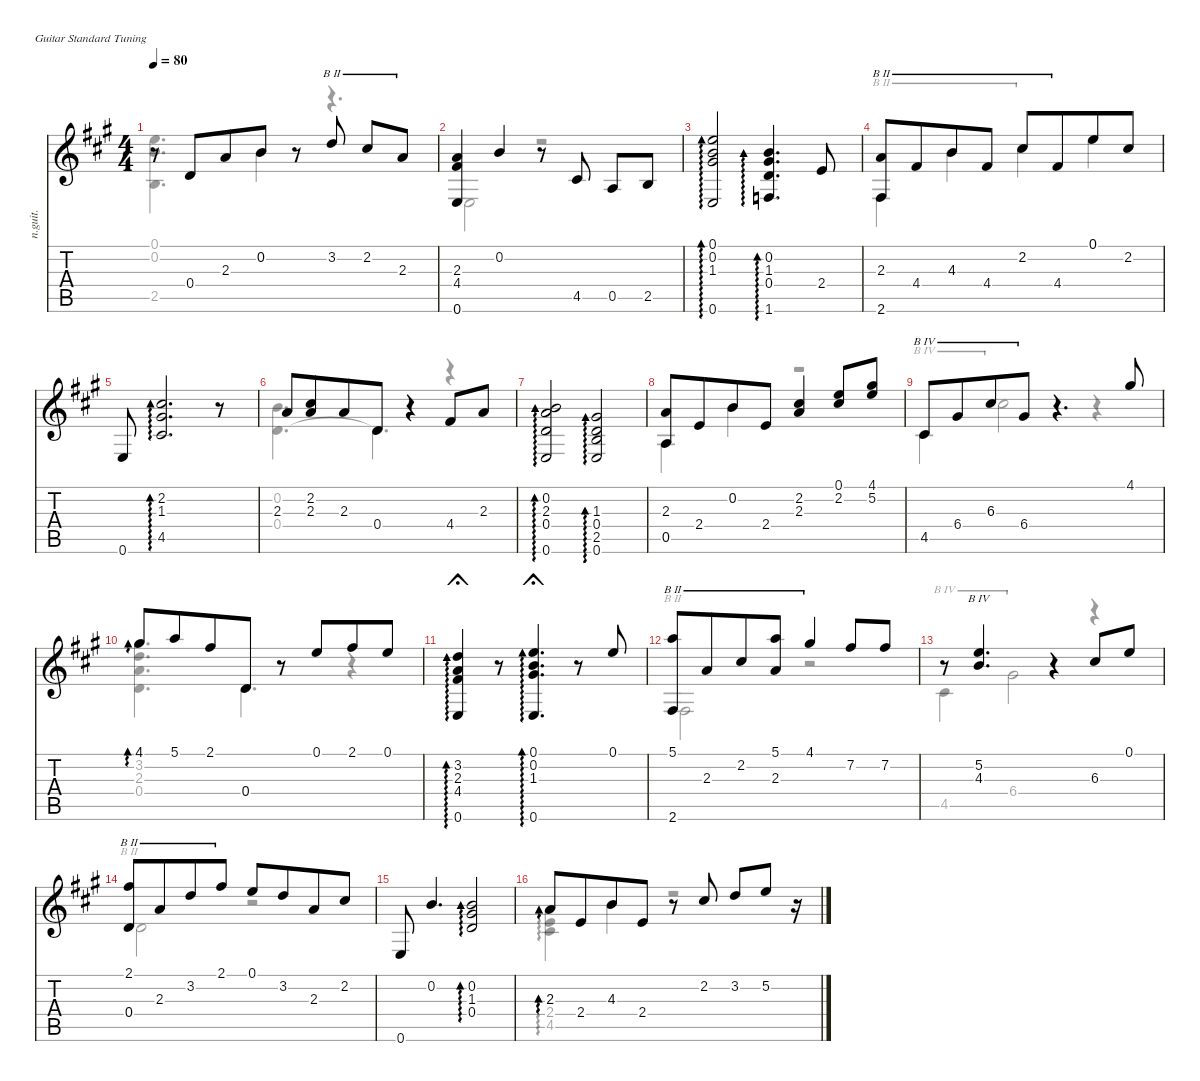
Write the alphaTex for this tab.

\defaultSystemsLayout 4
\hideDynamics
\bracketExtendMode nobrackets
\otherSystemsTrackNameOrientation horizontal
\track ("Nylon Guitar" "n.guit.") {instrument acousticguitarnylon}
\staff {score tabs}
\tuning (E4 B3 G3 D3 A2 E2)
\voice
\ts (4 4)
\tempo 80
\clef g2
\scale
0.935808
\ks a
r.8{dy mf beam Up beam merge} 0.4{acc forcenatural}.8{beam Up beam merge} 2.3{acc forcenatural}.8{beam Up beam merge} 0.2{acc forcenatural}.8{beam Up} r.8{beam Up} 3.2{acc forcenatural}.8{barre (2 full) beam Up} 2.2{acc #}.8{barre (2 full) beam Up} 2.3{acc forcenatural}.8{barre (2 full) beam Up} |
\scale
0.919253 (0.6{acc forcenatural} 4.4{acc #} 2.3{acc forcenatural}).4{beam Up} 0.2{acc forcenatural}.4{beam Up} r.8{beam Up} 4.5{acc #}.8{beam Up} 0.5{acc forcenatural}.8{beam Up} 2.5{acc forcenatural}.8{beam Up} |
\scale
1.15575 (0.6{acc forcenatural} 1.3{acc #} 0.2{acc forcenatural} 0.1{acc forcenatural}).2{ad 0 beam Up} (1.6{acc forcenatural} 0.4{acc forcenatural} 1.3{acc #} 0.2{acc forcenatural}).4{d ad 0 beam Up} 2.4{acc forcenatural}.8{beam Up} |
\scale
1.15544 (2.6{acc #} 2.3{acc forcenatural}).8{barre (2 full) beam Up beam merge} 4.4{acc #}.8{barre (2 full) beam Up beam merge} 4.3{acc forcenatural}.8{barre (2 full) beam Up beam merge} 4.4{acc #}.8{barre (2 full) beam Up beam split} 2.2{acc #}.8{barre (2 full) beam Up beam merge} 4.4{acc #}.8{barre (2 full) beam Up beam merge} 0.1{acc forcenatural}.8{beam Up beam merge} 2.2{acc #}.8{beam Up} |
\scale
0.767429 0.6{acc forcenatural}.8{beam Up} (2.2{acc #} 1.3{acc #} 4.5{acc #}).2{d ad 0 beam Up} r.8{beam Up} |
\scale
0.976323 2.3{acc forcenatural}.8{beam Up beam merge} (2.2{acc #} 2.3{acc forcenatural}).8{beam Up beam merge} 2.3{acc forcenatural}.8{beam Up beam merge} 0.4{acc forcenatural}.8{beam Up} r.4{beam Up} 4.4{acc #}.8{beam Up} 2.3{acc forcenatural}.8{beam Up} |
\scale
0.945058 (2.3{acc forcenatural} 0.6{acc forcenatural} 0.4{acc forcenatural} 0.2{acc forcenatural}).2{ad 0 beam Up} (0.6{acc forcenatural} 2.5{acc forcenatural} 0.4{acc forcenatural} 1.3{acc #}).2{ad 0 beam Up} |
\scale
1.26372 (0.5{acc forcenatural} 2.3{acc forcenatural}).8{beam Up beam merge} 2.4{acc forcenatural}.8{beam Up beam merge} 0.2{acc forcenatural}.8{beam Up beam merge} 2.4{acc forcenatural}.8{beam Up} (2.2{acc #} 2.3{acc forcenatural}).4{beam Up} (2.2{acc #} 0.1{acc forcenatural}).8{beam Up} (5.2{acc forcenatural} 4.1{acc #}).8{beam Up} |
\scale
0.953984 4.5{acc #}.8{barre (4 full) beam Up beam merge} 6.4{acc #}.8{barre (4 full) beam Up beam merge} 6.3{acc #}.8{barre (4 full) beam Up beam merge} 6.4{acc #}.8{barre (4 full) beam Up} r.4{d beam Up} 4.1{acc #}.8{beam Up} |
\scale
1.01078 4.1{acc #}.8{ad 0 beam Up} 5.1{acc forcenatural}.8{beam Up beam merge} 2.1{acc #}.8{beam Up beam merge} 0.4{acc forcenatural}.8{beam Up} r.8{beam Up} 0.1{acc forcenatural}.8{beam Up beam merge} 2.1{acc #}.8{beam Up beam merge} 0.1{acc forcenatural}.8{beam Up} |
\scale
0.836 (0.6{acc forcenatural} 4.4{acc #} 2.3{acc forcenatural} 3.2{acc forcenatural}).4{ad 0 fermata (short 0) beam Up beam merge} r.8{beam Up} (0.6{acc forcenatural} 1.3{acc #} 0.2{acc forcenatural} 0.1{acc forcenatural}).4{d ad 0 fermata (short 0) beam Up} r.8{beam Up} 0.1{acc forcenatural}.8{beam Down beam merge} |
\scale
0.935514 (5.1{acc forcenatural} 2.6{acc #}).8{barre (2 full) beam Up beam merge} 2.3{acc forcenatural}.8{barre (2 full) beam Up beam merge} 2.2{acc #}.8{barre (2 full) beam Up} (2.3{acc forcenatural} 5.1{acc forcenatural}).8{barre (2 full) beam Up beam merge} 4.1{acc #}.4{barre (2 full) beam Up beam merge} 7.2{acc #}.8{beam Up beam merge} 7.2{acc #}.8{beam Up} |
\scale
1.19368 r.8{beam Up} (4.3{acc forcenatural} 5.2{acc forcenatural}).4{d barre (4 full) beam Up} r.4{beam Up} 6.3{acc #}.8{beam Up} 0.1{acc forcenatural}.8{beam Up} |
\scale
0.868416 (2.1{acc #} 0.4{acc forcenatural}).8{barre (2 full) beam Up beam merge} 2.3{acc forcenatural}.8{barre (2 full) beam Up beam merge} 3.2{acc forcenatural}.8{barre (2 full) beam Up beam merge} 2.1{acc #}.8{barre (2 full) beam Up} 0.1{acc forcenatural}.8{beam Up beam merge} 3.2{acc forcenatural}.8{beam Up beam merge} 2.3{acc forcenatural}.8{beam Up beam merge} 2.2{acc #}.8{beam Up} |
\scale
0.889315 0.6{acc forcenatural}.8{beam Up} 0.2{acc forcenatural}.4{d beam Up} (0.2{acc forcenatural} 1.3{acc #} 0.4{acc forcenatural}).2{ad 0 beam Up} |
\scale
1.18017 2.3{acc forcenatural}.8{ad 0 beam Up beam merge} 2.4{acc forcenatural}.8{beam Up beam merge} 4.3{acc forcenatural}.8{beam Up beam merge} 2.4{acc forcenatural}.8{beam Up} r.8{beam Up} 2.2{acc #}.8{beam Up} 3.2{acc forcenatural}.8{beam Up} 5.2{acc forcenatural}.8{beam Up} r.16{beam Up}
\voice
\clef g2
\ottava regular
\simile none
\scale
0.935808
\ks a
(2.5{acc forcenatural} 0.2{acc forcenatural} 0.1{acc forcenatural}).4{d dy mf beam Down} 0.2{acc forcenatural}.4{beam Down} r.4{d beam Down} |
\scale
0.919253 0.6{acc forcenatural}.2{beam Down} r.2{beam Down} |
\scale
1.15575 |
\scale
1.15544 2.6{acc #}.4{barre (2 full) beam Down} 4.3{acc forcenatural}.4{barre (2 full) beam Down} 2.2{acc #}.4{barre (2 full) beam Down} 0.1{acc forcenatural}.4{beam Down} |
\scale
0.767429 |
\scale
0.976323 (0.4{acc forcenatural} 0.2{acc forcenatural}).4{d beam Down} 0.4{t acc forcenatural}.4{d beam Down} r.4{beam Down} |
\scale
0.945058 |
\scale
1.26372 0.5{acc forcenatural}.4{beam Down} 0.2{acc forcenatural}.4{beam Down} r.2{beam Down} |
\scale
0.953984 4.5{acc #}.4{barre (4 full) beam Down} 6.3{acc #}.2{barre (4 full) beam Down} r.4{beam Down} |
\scale
1.01078 (0.4{acc forcenatural} 2.3{acc forcenatural} 3.2{acc forcenatural} 4.1{acc #}).4{d beam Down} 0.4{acc forcenatural}.4{d beam Down} r.4{beam Down} |
\scale
0.836 |
\scale
0.935514 2.6{acc #}.2{barre (2 full) beam Down} r.2{beam Down} |
\scale
1.19368 4.5{acc #}.4{barre (4 full) beam Down} 6.4{acc #}.2{barre (4 full) beam Down} r.4{beam Down} |
\scale
0.868416 0.4{acc forcenatural}.2{barre (2 full) beam Down} r.2{beam Down} |
\scale
0.889315 |
\scale
1.18017 (2.3{acc forcenatural} 2.4{acc forcenatural} 4.5{acc #}).4{ad 0 beam Down} 4.3{acc forcenatural}.4{beam Down} r.2{beam Down}
